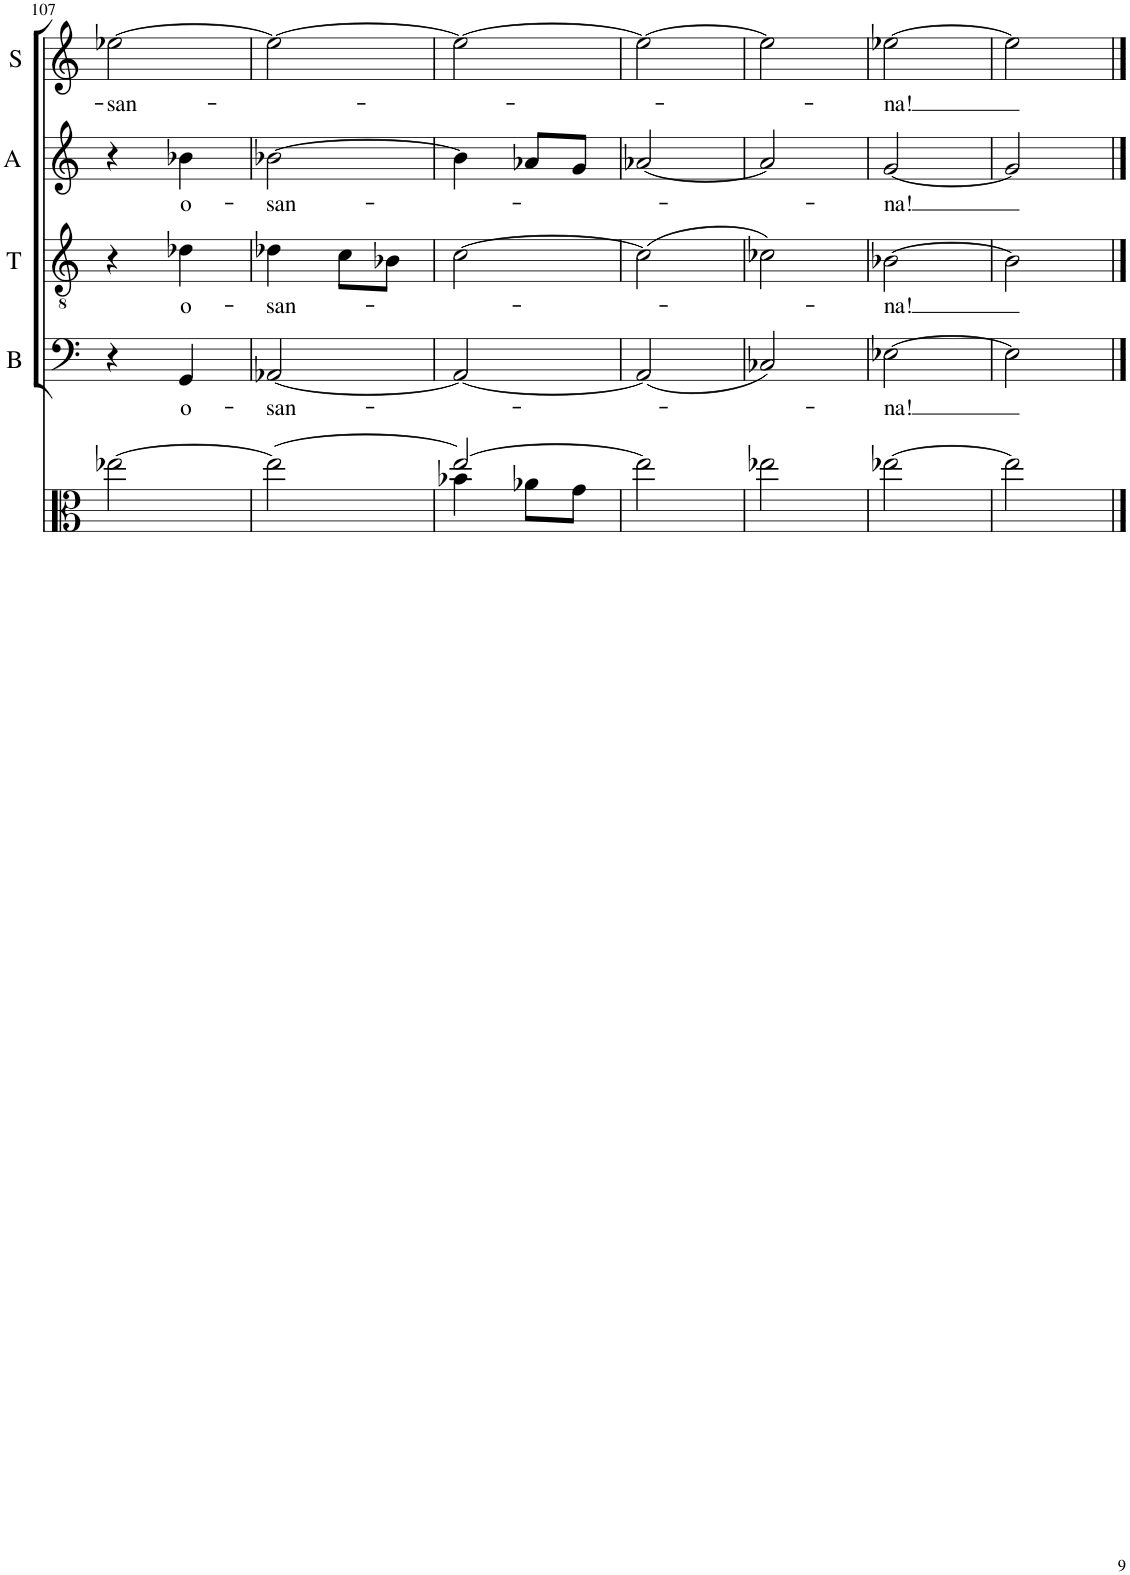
**kern	**kern	**text	**kern	**text	**kern	**text	**kern	**text
*part5	*part4	*part4	*part3	*part3	*part2	*part2	*part1	*part1
*staff5	*staff4	*staff4	*staff3	*staff3	*staff2	*staff2	*staff1	*staff1
*I"Bratschen	*I"Bass	*	*I"Tenor	*	*I"Alt	*	*I"Sopran	*
*	*I'B	*	*I'T	*	*I'A	*	*I'S	*
!!LO:PB:g=z
*clefC3	*clefF4	*	*clefGv2	*	*clefG2	*	*clefG2	*
*	*	*	*ITrd7c12	*	*ITrd1c2	*	*	*
*k[]	*k[]	*	*k[]	*	*k[]	*	*k[]	*
*M2/4	*M2/4	*	*M2/4	*	*M2/4	*	*M2/4	*
=107	=107	=107	=107	=107	=107	=107	=107	=107
!	!	!	!	!	!	!	!	!LO:LY:b
[2ee-X\	4r	.	4r	.	4r	.	[2ee-X\	-san-
!	!	!LO:LY:b	!	!LO:LY:b	!	!LO:LY:b	!	!
.	4GG/	o-	4d-X\	o-	4b-X\	o-	.	.
=108	=108	=108	=108	=108	=108	=108	=108	=108
!	!	!LO:LY:b	!	!LO:LY:b	!	!LO:LY:b	!	!
2ee-\_	[2AA-X/	-san-	4d-X\	-san-	[2b-X\	-san-	2ee-\_	.
.	.	.	8c\L	.	.	.	.	.
.	.	.	8B-X\J	.	.	.	.	.
=109	=109	=109	=109	=109	=109	=109	=109	=109
*^	*	*	*	*	*	*	*	*
2ee-/_	4b-X\	2AA-/_	.	[2c\	.	4b-\]	.	2ee-\_	.
.	8a-X\L	.	.	.	.	8a-X/L	.	.	.
.	8g\J	.	.	.	.	8g/J	.	.	.
*v	*v	*	*	*	*	*	*	*	*
=110	=110	=110	=110	=110	=110	=110	=110	=110
2ee-\]	(2AA-/]	.	(2c\]	.	[2a-X/	.	2ee-\_	.
=111	=111	=111	=111	=111	=111	=111	=111	=111
2ee-X\	2C-X/)	.	2c-X\)	.	2a-/]	.	2ee-\]	.
=112	=112	=112	=112	=112	=112	=112	=112	=112
!	!	!LO:LY:b	!	!LO:LY:b	!	!LO:LY:b	!	!LO:LY:b
[2ee-X\	[2E-X\	-na!	[2B-X\	-na!	[2g/	-na!	[2ee-X\	-na!
=113	=113	=113	=113	=113	=113	=113	=113	=113
2ee-\]	2E-\]	.	2B-\]	.	2g/]	.	2ee-\]	.
==	==	==	==	==	==	==	==	==
*-	*-	*-	*-	*-	*-	*-	*-	*-
